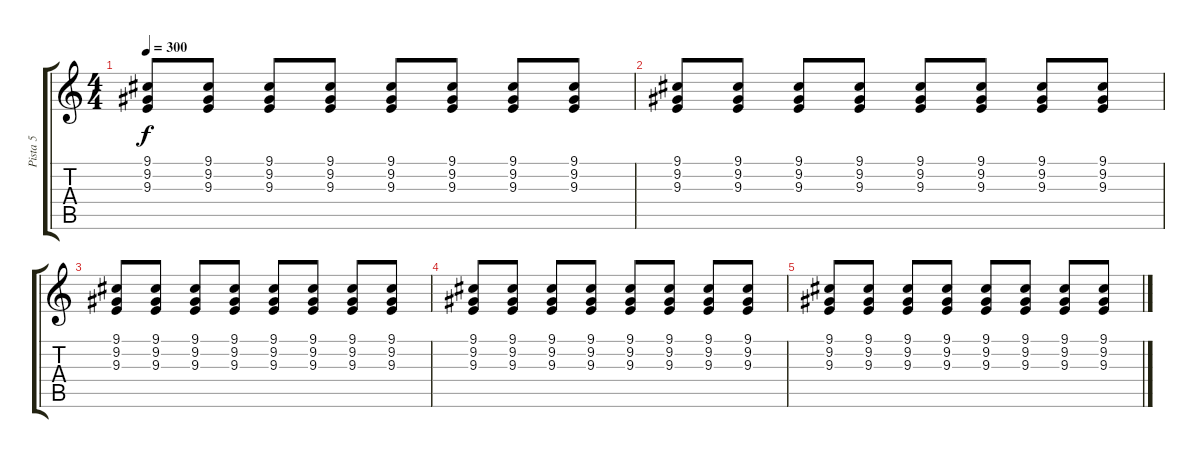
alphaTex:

\track ("Pista 5" "Pista 5") {instrument taikodrum}
\staff {score tabs}
\tuning (E4 B3 G3 D3 A2 E2) {hide}
\ts (4 4)
\tempo 300
\clef g2
\ks c
(9.1 9.2 9.3).8{dy f} (9.1 9.2 9.3).8 (9.1 9.2 9.3).8 (9.1 9.2 9.3).8 (9.1 9.2 9.3).8 (9.1 9.2 9.3).8 (9.1 9.2 9.3).8 (9.1 9.2 9.3).8 |
(9.1 9.2 9.3).8 (9.1 9.2 9.3).8 (9.1 9.2 9.3).8 (9.1 9.2 9.3).8 (9.1 9.2 9.3).8 (9.1 9.2 9.3).8 (9.1 9.2 9.3).8 (9.1 9.2 9.3).8 |
(9.1 9.2 9.3).8 (9.1 9.2 9.3).8 (9.1 9.2 9.3).8 (9.1 9.2 9.3).8 (9.1 9.2 9.3).8 (9.1 9.2 9.3).8 (9.1 9.2 9.3).8 (9.1 9.2 9.3).8 |
(9.1 9.2 9.3).8 (9.1 9.2 9.3).8 (9.1 9.2 9.3).8 (9.1 9.2 9.3).8 (9.1 9.2 9.3).8 (9.1 9.2 9.3).8 (9.1 9.2 9.3).8 (9.1 9.2 9.3).8 |
(9.1 9.2 9.3).8 (9.1 9.2 9.3).8 (9.1 9.2 9.3).8 (9.1 9.2 9.3).8 (9.1 9.2 9.3).8 (9.1 9.2 9.3).8 (9.1 9.2 9.3).8 (9.1 9.2 9.3).8
